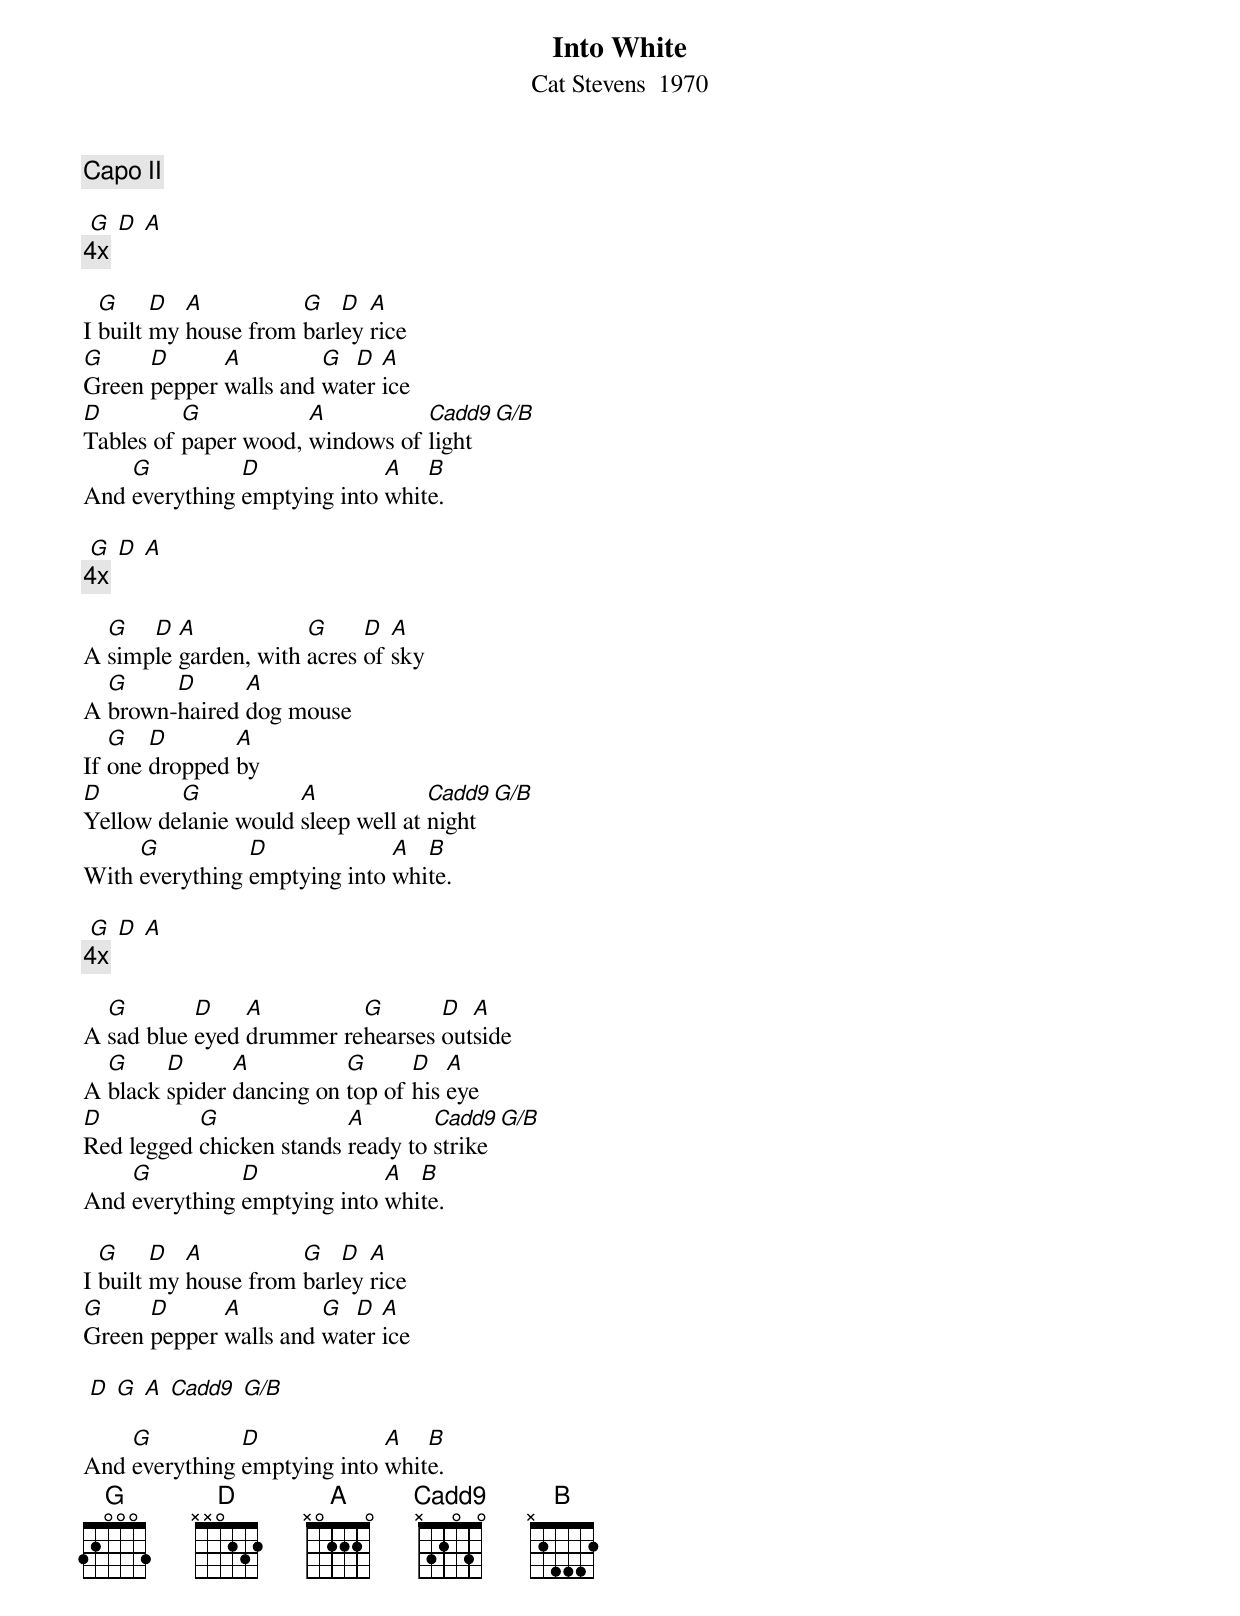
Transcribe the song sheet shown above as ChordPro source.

{title: Into White }
{subtitle: Cat Stevens  1970 }

{c:Capo II}

 [G] [D] [A]
{c:4x}

I [G]built [D]my [A]house from [G]barl[D]ey [A]rice
[G]Green [D]pepper [A]walls and [G]wat[D]er [A]ice
[D]Tables of [G]paper wood, [A]windows of [C(add9)]light [G/B]
And [G]everything [D]emptying into [A]whit[B]e.

 [G] [D] [A]
{c:4x}

A [G]simp[D]le [A]garden, with [G]acres [D]of [A]sky
A [G]brown-[D]haired [A]dog mouse
If [G]one [D]dropped [A]by
[D]Yellow de[G]lanie would [A]sleep well at [C(add9)]night [G/B]
With [G]everything [D]emptying into [A]whi[B]te.

 [G] [D] [A]
{c:4x}

A [G]sad blue [D]eyed [A]drummer re[G]hearses [D]out[A]side
A [G]black [D]spider [A]dancing on [G]top of [D]his [A]eye
[D]Red legged [G]chicken stands [A]ready to [C(add9)]strike [G/B]
And [G]everything [D]emptying into [A]whi[B]te.

I [G]built [D]my [A]house from [G]barl[D]ey [A]rice
[G]Green [D]pepper [A]walls and [G]wat[D]er [A]ice

 [D] [G] [A] [C(add9)] [G/B]

And [G]everything [D]emptying into [A]whit[B]e.
